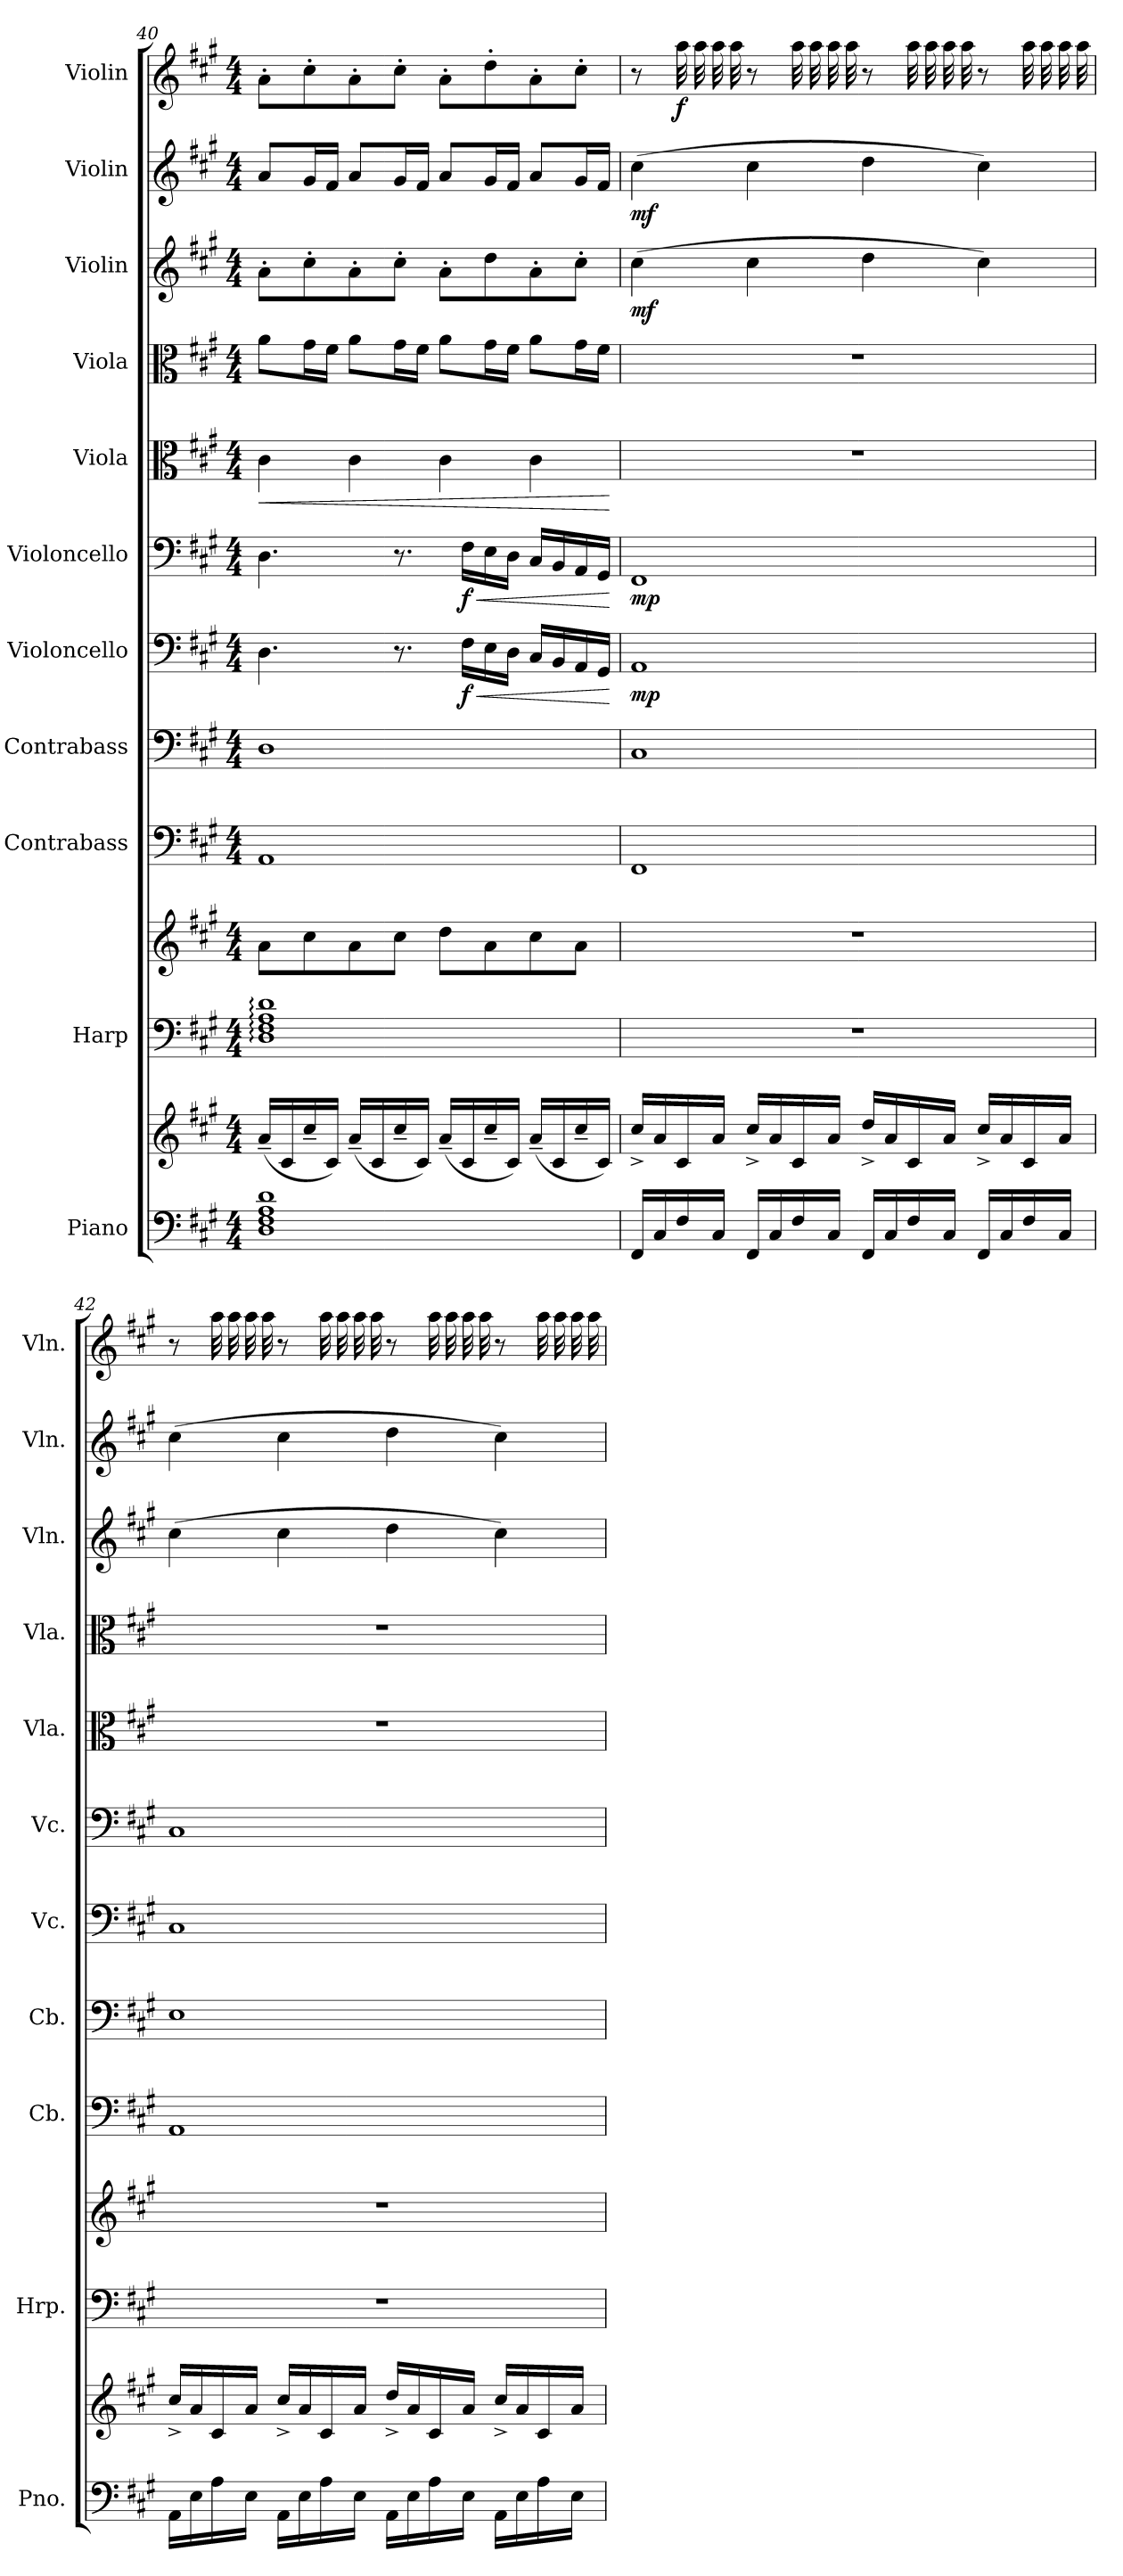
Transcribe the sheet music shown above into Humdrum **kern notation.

**kern	**kern	**kern	**kern	**kern	**kern	**kern	**dynam	**kern	**dynam	**kern	**dynam	**kern	**kern	**dynam	**kern	**dynam	**kern	**dynam
*part11	*part11	*part10	*part10	*part9	*part8	*part7	*part7	*part6	*part6	*part5	*part5	*part4	*part3	*part3	*part2	*part2	*part1	*part1
*staff13	*staff12	*staff11	*staff10	*staff9	*staff8	*staff7	*staff7	*staff6	*staff6	*staff5	*staff5	*staff4	*staff3	*staff3	*staff2	*staff2	*staff1	*staff1
*I"Piano	*	*I"Harp	*	*I"Contrabass	*I"Contrabass	*I"Violoncello	*	*I"Violoncello	*	*I"Viola	*	*I"Viola	*I"Violin	*	*I"Violin	*	*I"Violin	*
*I'Pno.	*	*I'Hrp.	*	*I'Cb.	*I'Cb.	*I'Vc.	*	*I'Vc.	*	*I'Vla.	*	*I'Vla.	*I'Vln.	*	*I'Vln.	*	*I'Vln.	*
*clefF4	*clefG2	*clefF4	*clefG2	*clefF4	*clefF4	*clefF4	*	*clefF4	*	*clefC3	*	*clefC3	*clefG2	*	*clefG2	*	*clefG2	*
*	*	*	*	*ITrd7c12	*ITrd7c12	*	*	*	*	*	*	*	*	*	*	*	*	*
*k[f#c#g#]	*k[f#c#g#]	*k[f#c#g#]	*k[f#c#g#]	*k[f#c#g#]	*k[f#c#g#]	*k[f#c#g#]	*	*k[f#c#g#]	*	*k[f#c#g#]	*	*k[f#c#g#]	*k[f#c#g#]	*	*k[f#c#g#]	*	*k[f#c#g#]	*
*M4/4	*M4/4	*M4/4	*M4/4	*M4/4	*M4/4	*M4/4	*	*M4/4	*	*M4/4	*	*M4/4	*M4/4	*	*M4/4	*	*M4/4	*
=40	=40	=40	=40	=40	=40	=40	=40	=40	=40	=40	=40	=40	=40	=40	=40	=40	=40	=40
!	!	!	!	!	!	!	!	!	!	!	!LO:HP:b	!	!	!	!	!	!	!
1D 1F# 1A 1d	(<16a~/LL	1D: 1F#: 1A: 1d:	8a\L	1AAA	1DD	4.D\	.	4.D\	.	4c#\	<	8a\L	8a'\L	.	8a/L	.	8a'\L	.
.	16c#/	.	.	.	.	.	.	.	.	.	.	.	.	.	.	.	.	.
.	16cc#~/	.	8cc#\	.	.	.	.	.	.	.	.	16g#\L	8cc#'\	.	16g#/L	.	8cc#'\	.
.	16c#/JJ)	.	.	.	.	.	.	.	.	.	.	16f#\JJ	.	.	16f#/JJ	.	.	.
.	(<16a~/LL	.	8a\	.	.	.	.	.	.	4c#\	.	8a\L	8a'\	.	8a/L	.	8a'\	.
.	16c#/	.	.	.	.	.	.	.	.	.	.	.	.	.	.	.	.	.
.	16cc#~/	.	8cc#\J	.	.	8.r	.	8.r	.	.	.	16g#\L	8cc#'\J	.	16g#/L	.	8cc#'\J	.
.	16c#/JJ)	.	.	.	.	.	.	.	.	.	.	16f#\JJ	.	.	16f#/JJ	.	.	.
.	(<16a~/LL	.	8dd\L	.	.	.	.	.	.	4c#\	.	8a\L	8a'\L	.	8a/L	.	8a'\L	.
!	!	!	!	!	!	!	!LO:HP:b	!	!LO:HP:b	!	!	!	!	!	!	!	!	!
!	!	!	!	!	!	!	!LO:DY:n=1:b	!	!LO:DY:n=1:b	!	!	!	!	!	!	!	!	!
.	16c#/	.	.	.	.	16F#\LL	< f	16F#\LL	< f	.	.	.	.	.	.	.	.	.
.	16cc#~/	.	8a\	.	.	16E\	.	16E\	.	.	.	16g#\L	8dd\	.	16g#/L	.	8dd'\	.
.	16c#/JJ)	.	.	.	.	16D\JJ	.	16D\JJ	.	.	.	16f#\JJ	.	.	16f#/JJ	.	.	.
.	(<16a~/LL	.	8cc#\	.	.	16C#/LL	.	16C#/LL	.	4c#\	.	8a\L	8a'\	.	8a/L	.	8a'\	.
.	16c#/	.	.	.	.	16BB/	.	16BB/	.	.	.	.	.	.	.	.	.	.
.	16cc#~/	.	8a\J	.	.	16AA/	.	16AA/	.	.	.	16g#\L	8cc#'\J	.	16g#/L	.	8cc#'\J	.
.	16c#/JJ)	.	.	.	.	16GG#/JJ	.	16GG#/JJ	.	.	.	16f#\JJ	.	.	16f#/JJ	.	.	.
.	.	.	.	.	.	.	[	.	[	.	[	.	.	.	.	.	.	.
!!LO:PB:g=z
=41	=41	=41	=41	=41	=41	=41	=41	=41	=41	=41	=41	=41	=41	=41	=41	=41	=41	=41
!	!	!	!	!	!	!	!LO:DY:b	!	!LO:DY:b	!	!	!	!	!LO:DY:b	!	!LO:DY:b	!	!
16FF#/LL	16cc#^/LL	1r	1r	1FFF#	1CC#	1AA	mp	1FF#	mp	1r	.	1r	(>4cc#\	mf	(>4cc#\	mf	8r	.
16C#/	16a/	.	.	.	.	.	.	.	.	.	.	.	.	.	.	.	.	.
!	!	!	!	!	!	!	!	!	!	!	!	!	!	!	!	!	!	!LO:DY:b
*	*	*	*	*	*	*	*	*	*	*	*	*	*	*	*	*	*tremolo	*
16F#/	16c#/	.	.	.	.	.	.	.	.	.	.	.	.	.	.	.	32aa\	f
.	.	.	.	.	.	.	.	.	.	.	.	.	.	.	.	.	32aa\	.
16C#/JJ	16a/JJ	.	.	.	.	.	.	.	.	.	.	.	.	.	.	.	32aa\	.
.	.	.	.	.	.	.	.	.	.	.	.	.	.	.	.	.	32aa\	.
16FF#/LL	16cc#^/LL	.	.	.	.	.	.	.	.	.	.	.	4cc#\	.	4cc#\	.	8r	.
16C#/	16a/	.	.	.	.	.	.	.	.	.	.	.	.	.	.	.	.	.
16F#/	16c#/	.	.	.	.	.	.	.	.	.	.	.	.	.	.	.	32aa\	.
.	.	.	.	.	.	.	.	.	.	.	.	.	.	.	.	.	32aa\	.
16C#/JJ	16a/JJ	.	.	.	.	.	.	.	.	.	.	.	.	.	.	.	32aa\	.
.	.	.	.	.	.	.	.	.	.	.	.	.	.	.	.	.	32aa\	.
16FF#/LL	16dd^/LL	.	.	.	.	.	.	.	.	.	.	.	4dd\	.	4dd\	.	8r	.
16C#/	16a/	.	.	.	.	.	.	.	.	.	.	.	.	.	.	.	.	.
16F#/	16c#/	.	.	.	.	.	.	.	.	.	.	.	.	.	.	.	32aa\	.
.	.	.	.	.	.	.	.	.	.	.	.	.	.	.	.	.	32aa\	.
16C#/JJ	16a/JJ	.	.	.	.	.	.	.	.	.	.	.	.	.	.	.	32aa\	.
.	.	.	.	.	.	.	.	.	.	.	.	.	.	.	.	.	32aa\	.
16FF#/LL	16cc#^/LL	.	.	.	.	.	.	.	.	.	.	.	4cc#\)	.	4cc#\)	.	8r	.
16C#/	16a/	.	.	.	.	.	.	.	.	.	.	.	.	.	.	.	.	.
16F#/	16c#/	.	.	.	.	.	.	.	.	.	.	.	.	.	.	.	32aa\	.
.	.	.	.	.	.	.	.	.	.	.	.	.	.	.	.	.	32aa\	.
16C#/JJ	16a/JJ	.	.	.	.	.	.	.	.	.	.	.	.	.	.	.	32aa\	.
.	.	.	.	.	.	.	.	.	.	.	.	.	.	.	.	.	32aa\	.
=42	=42	=42	=42	=42	=42	=42	=42	=42	=42	=42	=42	=42	=42	=42	=42	=42	=42	=42
16AA\LL	16cc#^/LL	1r	1r	1AAA	1EE	1C#	.	1C#	.	1r	.	1r	(>4cc#\	.	(>4cc#\	.	8r	.
16E\	16a/	.	.	.	.	.	.	.	.	.	.	.	.	.	.	.	.	.
16A\	16c#/	.	.	.	.	.	.	.	.	.	.	.	.	.	.	.	32aa\	.
.	.	.	.	.	.	.	.	.	.	.	.	.	.	.	.	.	32aa\	.
16E\JJ	16a/JJ	.	.	.	.	.	.	.	.	.	.	.	.	.	.	.	32aa\	.
.	.	.	.	.	.	.	.	.	.	.	.	.	.	.	.	.	32aa\	.
16AA\LL	16cc#^/LL	.	.	.	.	.	.	.	.	.	.	.	4cc#\	.	4cc#\	.	8r	.
16E\	16a/	.	.	.	.	.	.	.	.	.	.	.	.	.	.	.	.	.
16A\	16c#/	.	.	.	.	.	.	.	.	.	.	.	.	.	.	.	32aa\	.
.	.	.	.	.	.	.	.	.	.	.	.	.	.	.	.	.	32aa\	.
16E\JJ	16a/JJ	.	.	.	.	.	.	.	.	.	.	.	.	.	.	.	32aa\	.
.	.	.	.	.	.	.	.	.	.	.	.	.	.	.	.	.	32aa\	.
16AA\LL	16dd^/LL	.	.	.	.	.	.	.	.	.	.	.	4dd\	.	4dd\	.	8r	.
16E\	16a/	.	.	.	.	.	.	.	.	.	.	.	.	.	.	.	.	.
16A\	16c#/	.	.	.	.	.	.	.	.	.	.	.	.	.	.	.	32aa\	.
.	.	.	.	.	.	.	.	.	.	.	.	.	.	.	.	.	32aa\	.
16E\JJ	16a/JJ	.	.	.	.	.	.	.	.	.	.	.	.	.	.	.	32aa\	.
.	.	.	.	.	.	.	.	.	.	.	.	.	.	.	.	.	32aa\	.
16AA\LL	16cc#^/LL	.	.	.	.	.	.	.	.	.	.	.	4cc#\)	.	4cc#\)	.	8r	.
16E\	16a/	.	.	.	.	.	.	.	.	.	.	.	.	.	.	.	.	.
16A\	16c#/	.	.	.	.	.	.	.	.	.	.	.	.	.	.	.	32aa\	.
.	.	.	.	.	.	.	.	.	.	.	.	.	.	.	.	.	32aa\	.
16E\JJ	16a/JJ	.	.	.	.	.	.	.	.	.	.	.	.	.	.	.	32aa\	.
.	.	.	.	.	.	.	.	.	.	.	.	.	.	.	.	.	32aa\	.
*	*	*	*	*	*	*	*	*	*	*	*	*	*	*	*	*	*Xtremolo	*
=	=	=	=	=	=	=	=	=	=	=	=	=	=	=	=	=	=	=
*-	*-	*-	*-	*-	*-	*-	*-	*-	*-	*-	*-	*-	*-	*-	*-	*-	*-	*-
